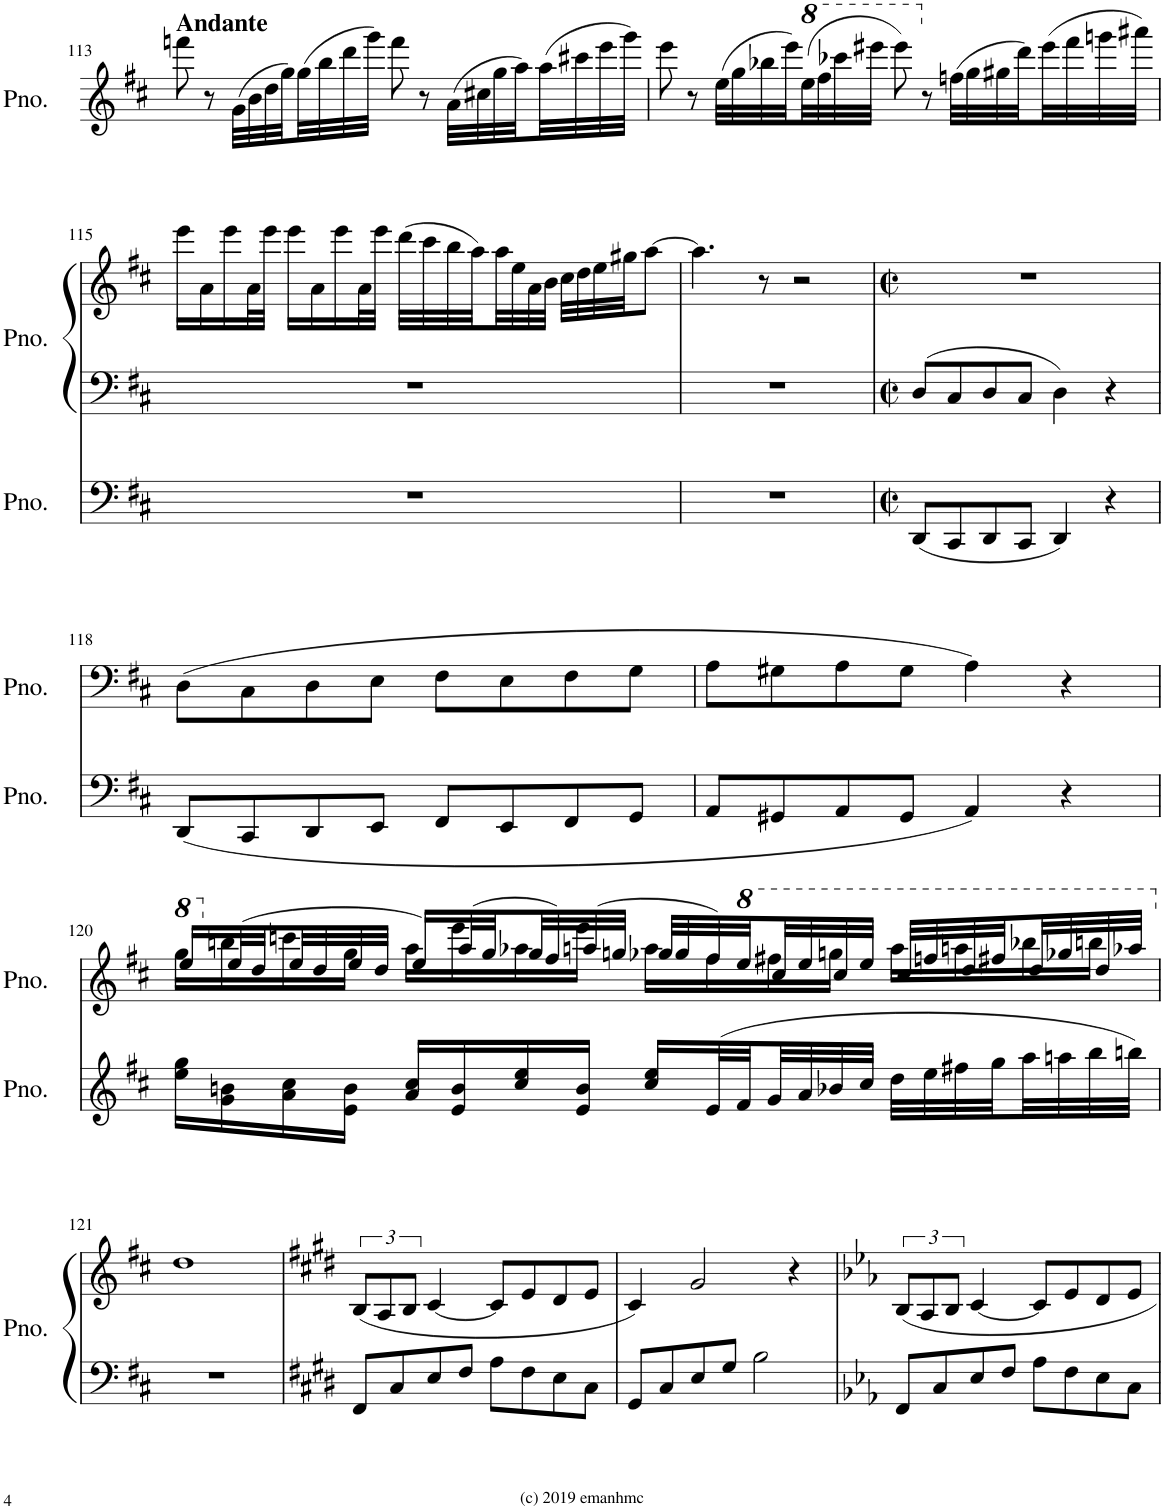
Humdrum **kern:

**kern	**kern	**kern	**kern
*part2	*part2	*part1	*part1
*staff4	*staff3	*staff2	*staff1
*I"Piano	*	*I"Piano	*
*I'Pno.	*	*I'Pno.	*
!!LO:PB:g=z
*clefF4	*clefG2	*clefF4	*clefG2
*k[f#c#]	*k[f#c#]	*k[f#c#]	*k[f#c#]
*M4/4	*M4/4	*M4/4	*M4/4
*met(c)	*met(c)	*met(c)	*met(c)
=113	=113	=113	=113
!	!	!	!LO:TX:a:B:t=Andante
1r	1r	1r	8fffn\
.	.	.	8r
.	.	.	(32g\LLL
.	.	.	32b\
.	.	.	32dd\
.	.	.	32gg\)
.	.	.	(32gg\
.	.	.	32bb\
.	.	.	32ddd\
.	.	.	32ggg\JJJ)
.	.	.	8fff\
.	.	.	8r
.	.	.	(32a\LLL
.	.	.	32cc#X\
.	.	.	32gg\
.	.	.	32aa\)
.	.	.	(32aa\
.	.	.	32ccc#X\
.	.	.	32eee\
.	.	.	32ggg\JJJ)
=114	=114	=114	=114
1r	1r	1r	8eee\
.	.	.	8r
.	.	.	(32ee\LLL
.	.	.	32gg\
.	.	.	32bb-X\
.	.	.	32eee\)
*	*	*	*8va
.	.	.	(32eee\
.	.	.	32fff#\
.	.	.	32cccc-X\
.	.	.	32eeee#X\JJJ
.	.	.	8eeee#\)
*	*	*	*X8va
.	.	.	8r
.	.	.	(32ffn\LLL
.	.	.	32gg\
.	.	.	32gg#X\
.	.	.	32ddd\)
.	.	.	(32eee#\
.	.	.	32fff#\
.	.	.	32gggn\
.	.	.	32aaa#X\JJJ)
!!LO:LB:g=z
=115	=115	=115	=115
1r	1r	1r	16eee\LL
.	.	.	16a\
.	.	.	16eee\
.	.	.	32a\L
.	.	.	32eee\JJJ
.	.	.	16eee\LL
.	.	.	16a\
.	.	.	16eee\
.	.	.	32a\L
.	.	.	32eee\JJJ
.	.	.	(32ddd\LLL
.	.	.	32ccc#\
.	.	.	32bb\
.	.	.	32aa\)
.	.	.	32aa\
.	.	.	32ee\
.	.	.	32a\
.	.	.	32b\JJJ
.	.	.	32cc#\LLL
.	.	.	32dd\
.	.	.	32ee\
.	.	.	32gg#X\JJ
.	.	.	[8aa\J
=116	=116	=116	=116
1r	1r	1r	4.aa\]
.	.	.	8r
.	.	.	2r
=117	=117	=117	=117
*M2/2	*M2/2	*M2/2	*M2/2
*met(c|)	*met(c|)	*met(c|)	*met(c|)
8DD/L	1r	8D/L	1r
8CC#/	.	8C#/	.
8DD/	.	8D/	.
8CC#/J	.	8C#/J	.
4DD/	.	4D\	.
4r	.	4r	.
!!LO:LB:g=z
=118	=118	=118	=118
8DD/L	1r	8D\L	1r
8CC#/	.	8C#\	.
8DD/	.	8D\	.
8EE/J	.	8E\J	.
8FF#/L	.	8F#\L	.
8EE/	.	8E\	.
8FF#/	.	8F#\	.
8GG/J	.	8G\J	.
=119	=119	=119	=119
8AA/L	1r	8A\L	1r
8GG#X/	.	8G#X\	.
8AA/	.	8A\	.
8GG#/J	.	8G#\J	.
4AA/	.	4A\	.
4r	.	4r	.
!!LO:LB:g=z
=120	=120	=120	=120
*	*	*	*8va
*	*	*	*^
1r	16ee\ 16gg\LL	1r	16eee/LL	16ggg\LL
*	*	*	*X8va	*
.	16g\ 16bn\	.	(32ee/L	16bbn\
.	.	.	32dd/	.
.	16a\ 16cc#\	.	32ee/	16cccn\
.	.	.	32dd/	.
.	16e\ 16b\JJ	.	32ee/	16gg\JJ
.	.	.	32dd/JJJ	.
.	16a/ 16cc#/LL	.	16ee/LL)	16aa\LL
.	16e/ 16b/	.	(32aa/L	16eee\
.	.	.	32gg/	.
.	16cc#/ 16ee/	.	32gg/	16aa-X\
.	.	.	32ff#/)	.
.	16e/ 16b/JJ	.	(32aan/	16eee\JJ
.	.	.	32ggn/JJJ	.
.	16cc#/ 16ee/LL	.	32gg-X/LLL	16aa\LL
.	.	.	32gg-/	.
.	(32e/L	.	32ff#/)	16ff#\
*	*	*	*8va	*
.	32f#/	.	32eee/	.
.	32g/	.	32ccc#/	16fff#X\
.	32a/	.	32eee/	.
.	32b-X/	.	32ccc#/	16gggn\JJ
.	32cc#/JJJ	.	32eee/JJJ	.
.	32dd\LLL	.	32ccc#/LLL	16aaa\LL
.	32ee\	.	32fffn/	.
.	32ff#X\	.	32ddd/	16aaan\
.	32gg\	.	32fff#X/	.
.	32aa\	.	32ddd/	16bbb-X\
.	32aan\	.	32ggg-X/	.
.	32bb\	.	32ddd/	16bbbn\JJ
.	32bbn\JJJ)	.	32aaa-X/JJJ	.
*	*	*	*v	*v
!!LO:LB:g=z
=121	=121	=121	=121
*	*	*	*X8va
1r	1r	1r	1dd
=122	=122	=122	=122
*k[f#c#g#d#]	*k[f#c#g#d#]	*k[f#c#g#d#]	*k[f#c#g#d#]
1r	1r	8FF#/L	(12B/L
.	.	.	12A/
.	.	8C#/	.
.	.	.	12B/J
.	.	8E/	[4c#/
.	.	8F#/J	.
.	.	8A\L	8c#/L]
.	.	8F#\	8e/
.	.	8E\	8d#/
.	.	8C#\J	8e/J
=123	=123	=123	=123
1r	1r	8GG#/L	4c#/)
.	.	8C#/	.
.	.	8E/	2g#/
.	.	8G#/J	.
.	.	2B\	.
.	.	.	4r
=124	=124	=124	=124
*k[b-e-a-]	*k[b-e-a-]	*k[b-e-a-]	*k[b-e-a-]
1r	1r	8FF/L	12B-/L
.	.	.	12A-/
.	.	8C/	.
.	.	.	12B-/J
.	.	8E-/	[4c/
.	.	8F/J	.
.	.	8A-\L	8c/L]
.	.	8F\	8e-/
.	.	8E-\	8d/
.	.	8C\J	8e-/J
=	=	=	=
*-	*-	*-	*-
